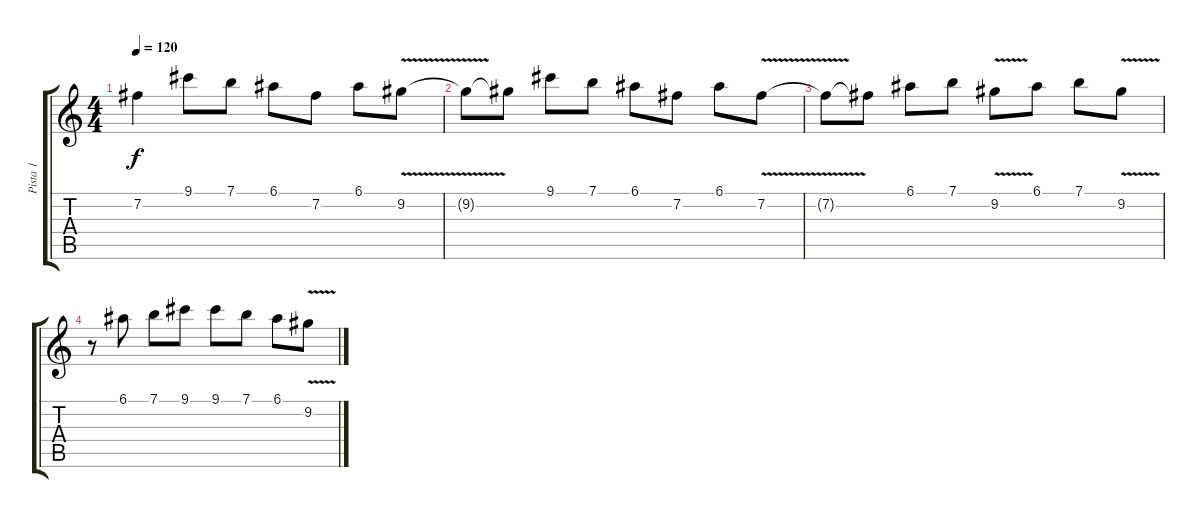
\track ("Pista 1" "Pista 1") {instrument overdrivenguitar}
\staff {score tabs}
\tuning (E4 B3 G3 D3 A2 E2) {hide}
\ts (4 4)
\tempo 120
\clef g2
\ks c
7.2.4{dy f} 9.1.8 7.1.8 6.1.8 7.2.8 6.1.8 9.2{v}.8 |
9.2{t}.8 9.2{t}.8 9.1.8 7.1.8 6.1.8 7.2.8 6.1.8 7.2{v}.8 |
7.2{t}.8 7.2{t}.8 6.1.8 7.1.8 9.2{v}.8 6.1.8 7.1.8 9.2{v}.8 |
r.8 6.1.8 7.1.8 9.1.8 9.1.8 7.1.8 6.1.8 9.2{v}.8
